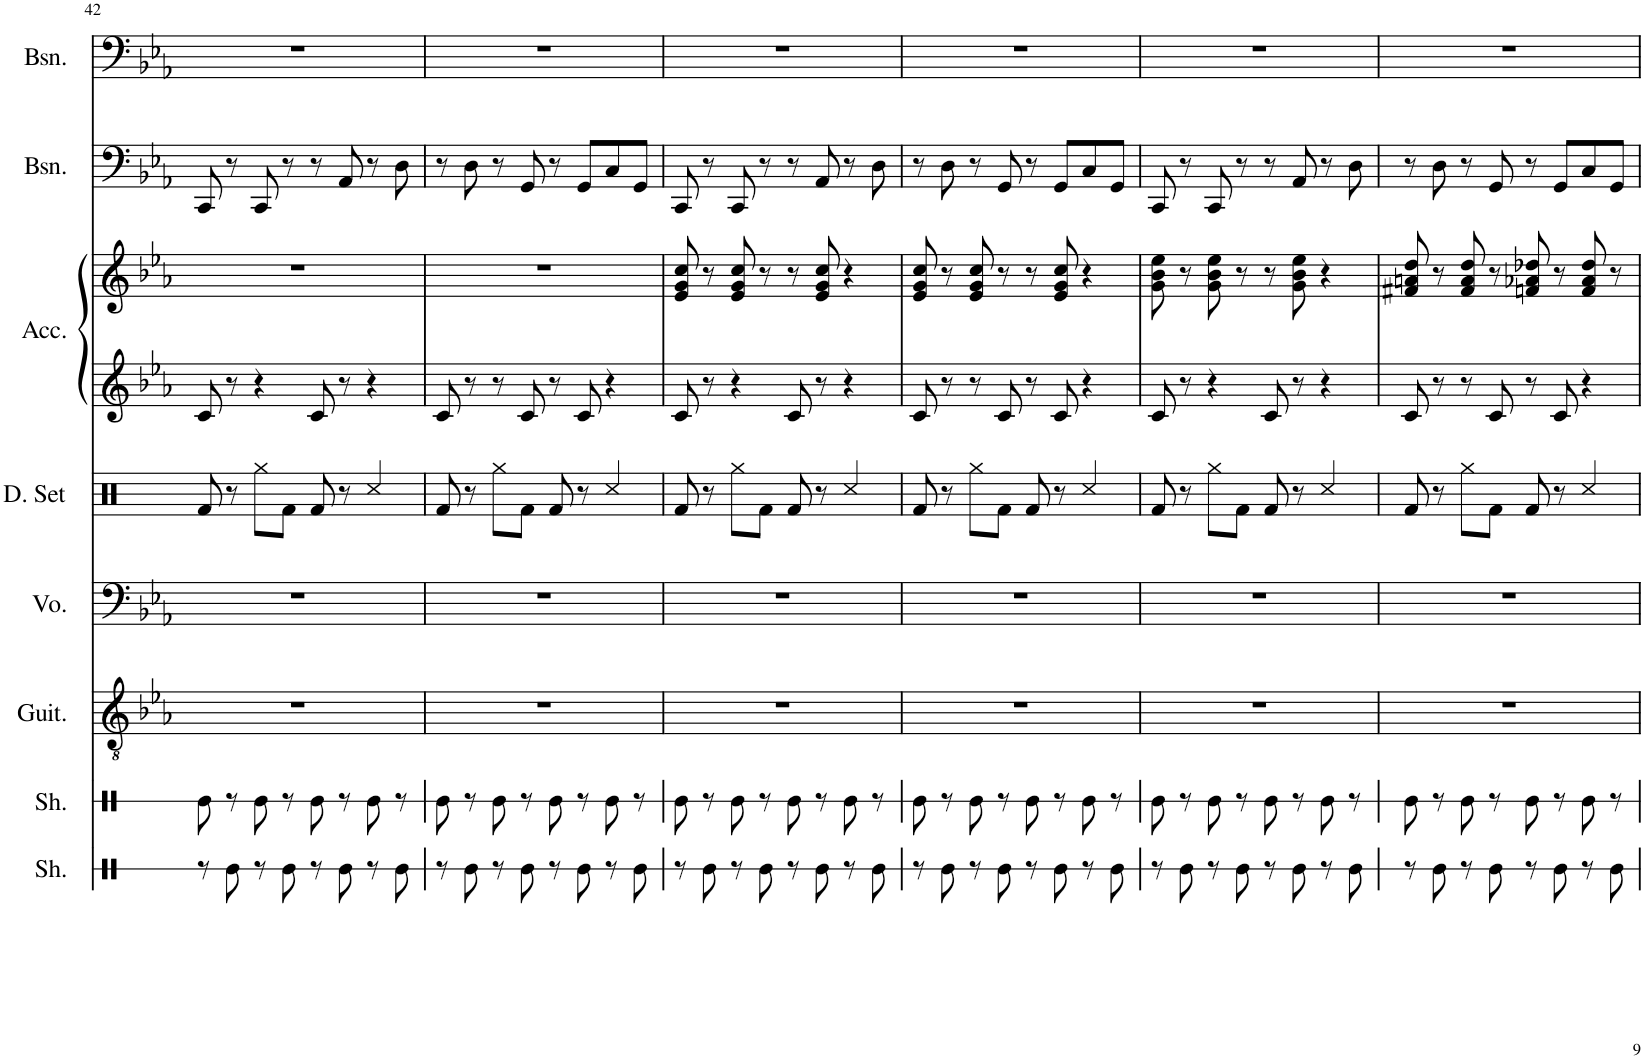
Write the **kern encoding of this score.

**kern	**kern	**kern	**kern	**kern	**kern	**kern	**kern	**kern
*part8	*part7	*part6	*part5	*part4	*part3	*part3	*part2	*part1
*staff9	*staff8	*staff7	*staff6	*staff5	*staff4	*staff3	*staff2	*staff1
*I"Shaker	*I"Shaker	*I"Acoustic Guitar	*I"Voice	*I"Drumset	*I"Accordion	*	*I"Bassoon	*I"Bassoon
*I'Sh.	*I'Sh.	*I'Guit.	*I'Vo.	*I'D. Set	*I'Acc.	*	*I'Bsn.	*I'Bsn.
!!LO:PB:g=z
*clefX	*clefX	*clefGv2	*clefF4	*clefX	*clefG2	*clefG2	*clefF4	*clefF4
*k[]	*k[]	*k[b-e-a-]	*k[b-e-a-]	*k[]	*k[b-e-a-]	*k[b-e-a-]	*k[b-e-a-]	*k[b-e-a-]
*M4/4	*M4/4	*M4/4	*M4/4	*M4/4	*M4/4	*M4/4	*M4/4	*M4/4
=42	=42	=42	=42	=42	=42	=42	=42	=42
8r	8Re\	1r	1r	8Rf/	8c/	1r	8CC/	1r
8Re\	8r	.	.	8r	8r	.	8r	.
8r	8Re\	.	.	8Rgg\L	4r	.	8CC/	.
8Re\	8r	.	.	8Rf\J	.	.	8r	.
8r	8Re\	.	.	8Rf/	8c/	.	8r	.
8Re\	8r	.	.	8r	8r	.	8AA-/	.
8r	8Re\	.	.	4Rcc/	4r	.	8r	.
8Re\	8r	.	.	.	.	.	8D\	.
=43	=43	=43	=43	=43	=43	=43	=43	=43
8r	8Re\	1r	1r	8Rf/	8c/	1r	8r	1r
8Re\	8r	.	.	8r	8r	.	8D\	.
8r	8Re\	.	.	8Rgg\L	8r	.	8r	.
8Re\	8r	.	.	8Rf\J	8c/	.	8GG/	.
8r	8Re\	.	.	8Rf/	8r	.	8r	.
8Re\	8r	.	.	8r	8c/	.	8GG/L	.
8r	8Re\	.	.	4Rcc/	4r	.	8C/	.
8Re\	8r	.	.	.	.	.	8GG/J	.
=44	=44	=44	=44	=44	=44	=44	=44	=44
8r	8Re\	1r	1r	8Rf/	8c/	8e-/ 8g/ 8cc/	8CC/	1r
8Re\	8r	.	.	8r	8r	8r	8r	.
8r	8Re\	.	.	8Rgg\L	4r	8e-/ 8g/ 8cc/	8CC/	.
8Re\	8r	.	.	8Rf\J	.	8r	8r	.
8r	8Re\	.	.	8Rf/	8c/	8r	8r	.
8Re\	8r	.	.	8r	8r	8e-/ 8g/ 8cc/	8AA-/	.
8r	8Re\	.	.	4Rcc/	4r	4r	8r	.
8Re\	8r	.	.	.	.	.	8D\	.
=45	=45	=45	=45	=45	=45	=45	=45	=45
8r	8Re\	1r	1r	8Rf/	8c/	8e-/ 8g/ 8cc/	8r	1r
8Re\	8r	.	.	8r	8r	8r	8D\	.
8r	8Re\	.	.	8Rgg\L	8r	8e-/ 8g/ 8cc/	8r	.
8Re\	8r	.	.	8Rf\J	8c/	8r	8GG/	.
8r	8Re\	.	.	8Rf/	8r	8r	8r	.
8Re\	8r	.	.	8r	8c/	8e-/ 8g/ 8cc/	8GG/L	.
8r	8Re\	.	.	4Rcc/	4r	4r	8C/	.
8Re\	8r	.	.	.	.	.	8GG/J	.
=46	=46	=46	=46	=46	=46	=46	=46	=46
8r	8Re\	1r	1r	8Rf/	8c/	8g\ 8b-\ 8ee-\	8CC/	1r
8Re\	8r	.	.	8r	8r	8r	8r	.
8r	8Re\	.	.	8Rgg\L	4r	8g\ 8b-\ 8ee-\	8CC/	.
8Re\	8r	.	.	8Rf\J	.	8r	8r	.
8r	8Re\	.	.	8Rf/	8c/	8r	8r	.
8Re\	8r	.	.	8r	8r	8g\ 8b-\ 8ee-\	8AA-/	.
8r	8Re\	.	.	4Rcc/	4r	4r	8r	.
8Re\	8r	.	.	.	.	.	8D\	.
=47	=47	=47	=47	=47	=47	=47	=47	=47
8r	8Re\	1r	1r	8Rf/	8c/	8f#X/ 8an/ 8dd/	8r	1r
8Re\	8r	.	.	8r	8r	8r	8D\	.
8r	8Re\	.	.	8Rgg\L	8r	8f#/ 8a/ 8dd/	8r	.
8Re\	8r	.	.	8Rf\J	8c/	8r	8GG/	.
8r	8Re\	.	.	8Rf/	8r	8fn/ 8a-X/ 8dd-X/	8r	.
8Re\	8r	.	.	8r	8c/	8r	8GG/L	.
8r	8Re\	.	.	4Rcc/	4r	8f/ 8a-/ 8dd-/	8C/	.
8Re\	8r	.	.	.	.	8r	8GG/J	.
=	=	=	=	=	=	=	=	=
*-	*-	*-	*-	*-	*-	*-	*-	*-
